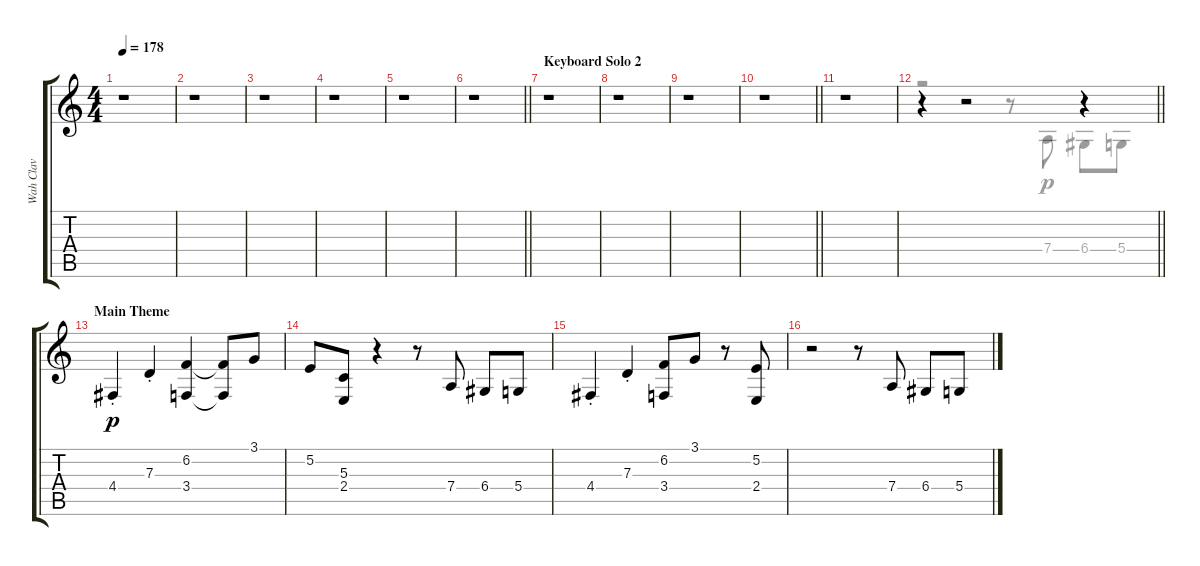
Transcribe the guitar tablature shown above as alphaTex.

\track ("Wah Clav" "Wah Clav") {instrument clavinet}
\staff {score tabs}
\tuning (E4 B3 G3 D3 A2 E2) {hide}
\voice
\ts (4 4)
\tempo 178
\clef g2
\ks c
r.1{dy p} |
r.1 |
r.1 |
r.1 |
r.1 |
\barLineRight lightlight
r.1 |
\section ("" "Keyboard Solo 2")
r.1 |
r.1 |
r.1 |
\barLineRight lightlight
r.1 |
r.1 |
\barLineRight lightlight
r.4 r.2 r.4 |
\section ("" "Main Theme")
4.4{st}.4 7.3{st}.4 (6.2 3.4).4 (6.2{t} 3.4{t}).8 3.1.8 |
5.2.8 (5.3 2.4).8 r.4 r.8 7.4.8 6.4.8 5.4.8 |
4.4{st}.4 7.3{st}.4 (6.2 3.4).8 3.1.8 r.8 (5.2 2.4).8 |
r.2 r.8 7.4.8 6.4.8 5.4.8
\voice
\clef g2
\ottava regular
\simile none
\ks c
|
|
|
|
|
\barLineRight lightlight
|
|
|
|
\barLineRight lightlight
|
|
\barLineRight lightlight
r.2 r.8 7.4.8 6.4.8 5.4.8 |
|
|
|
